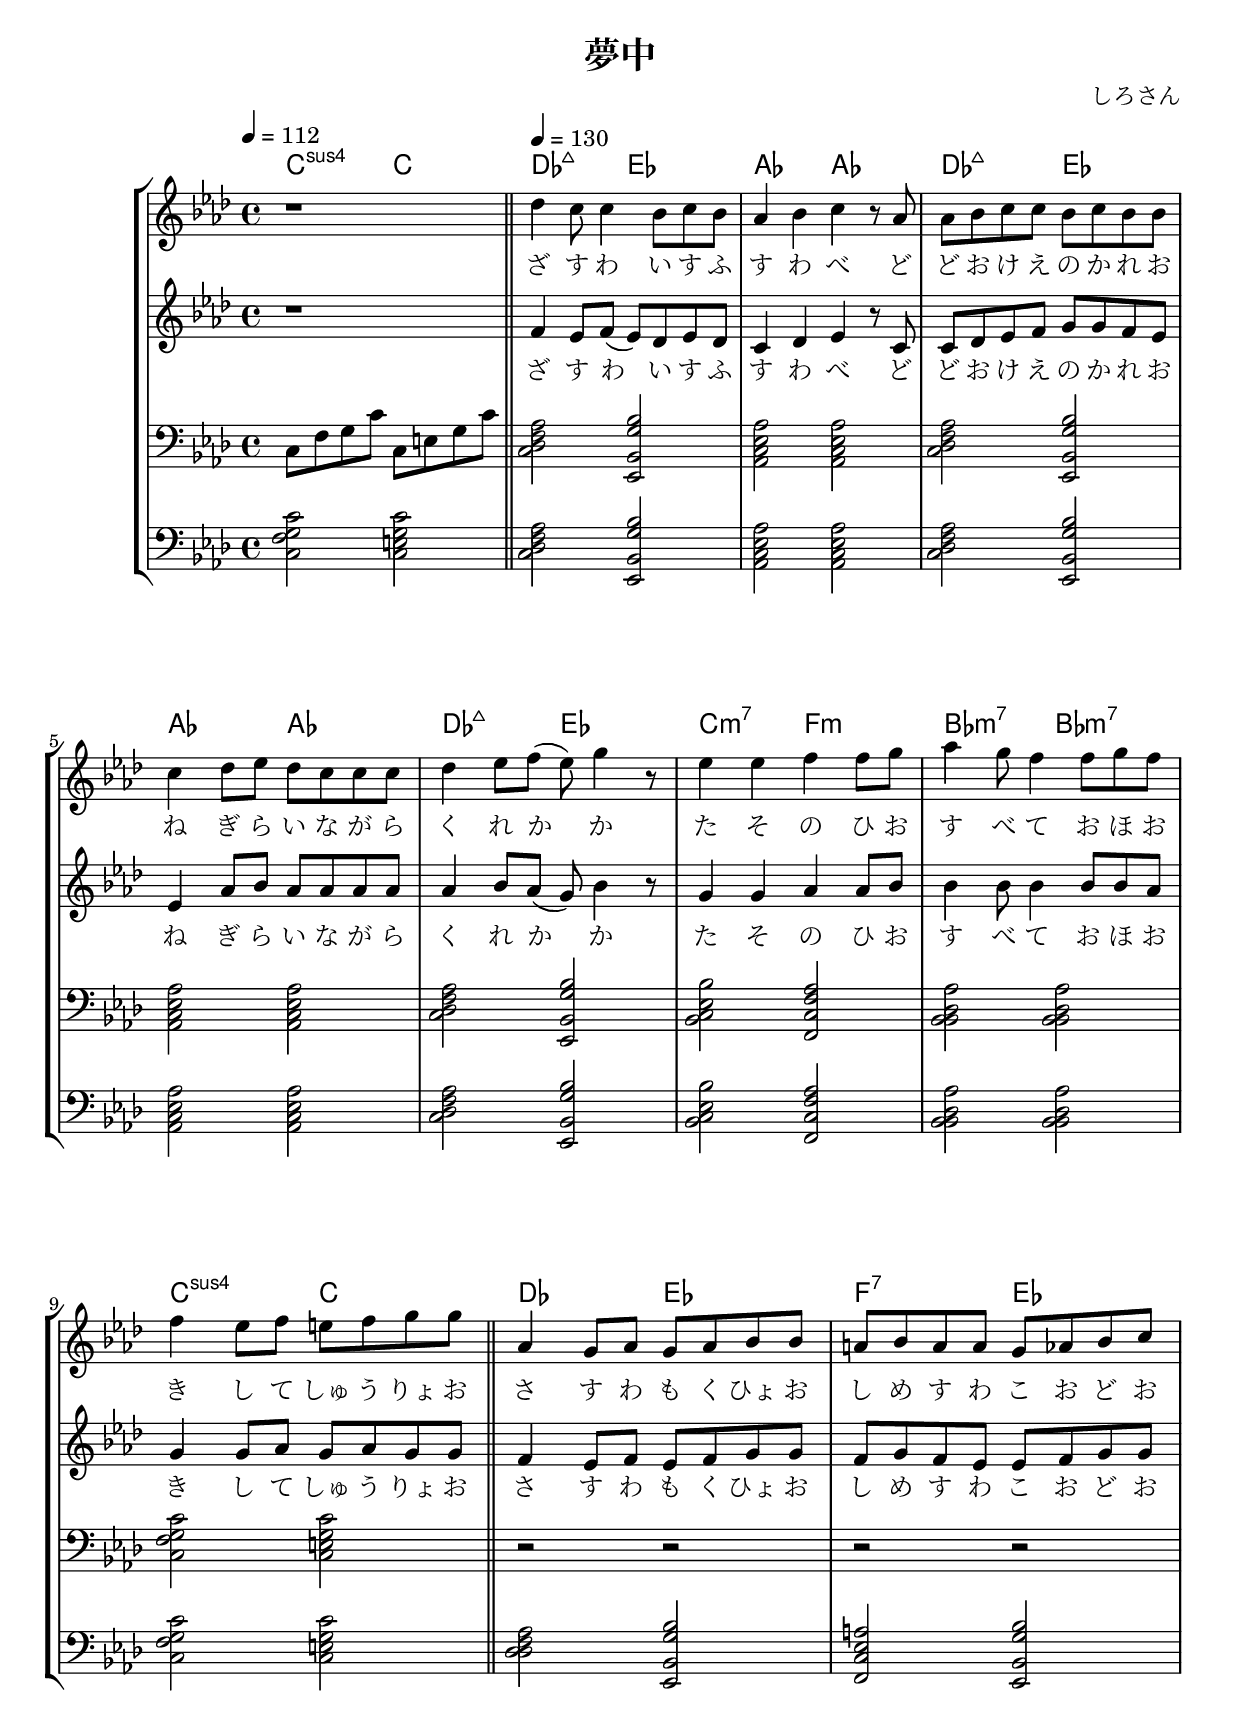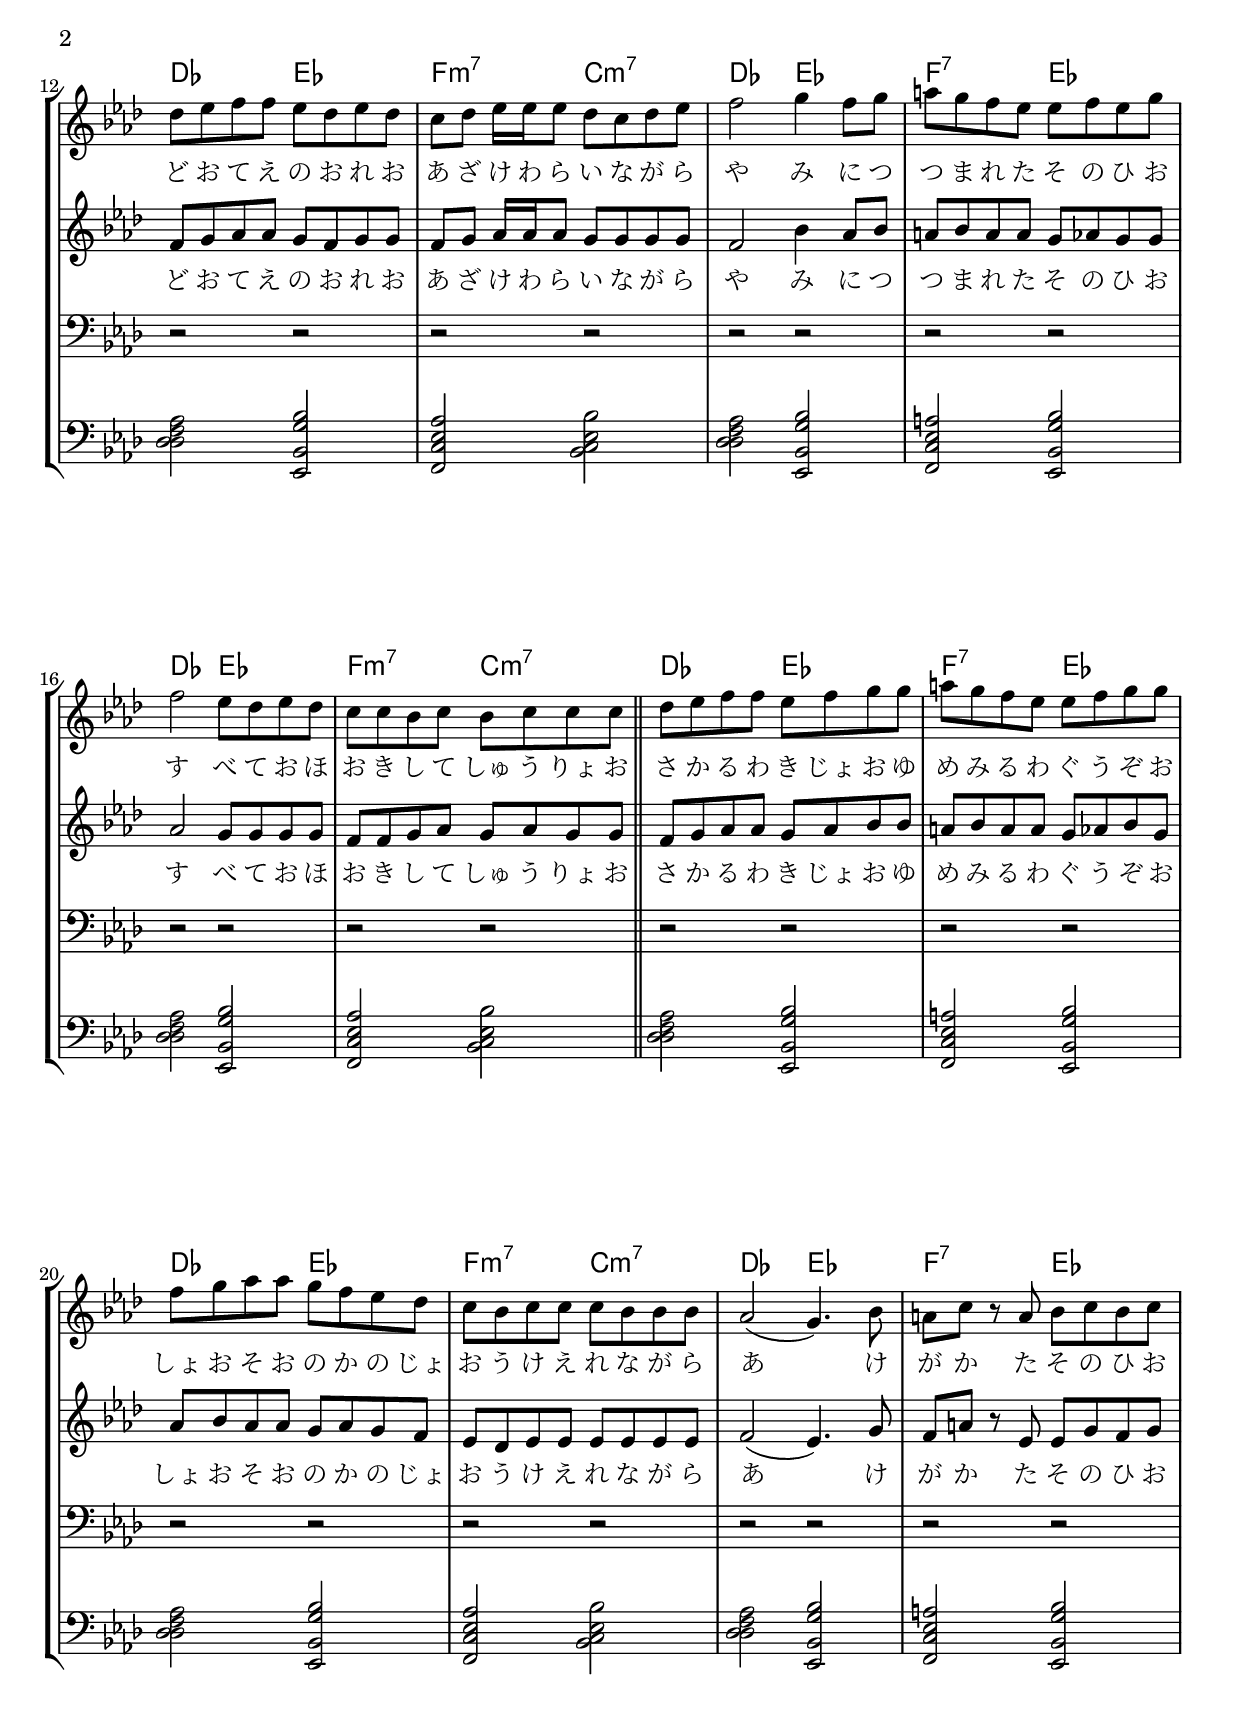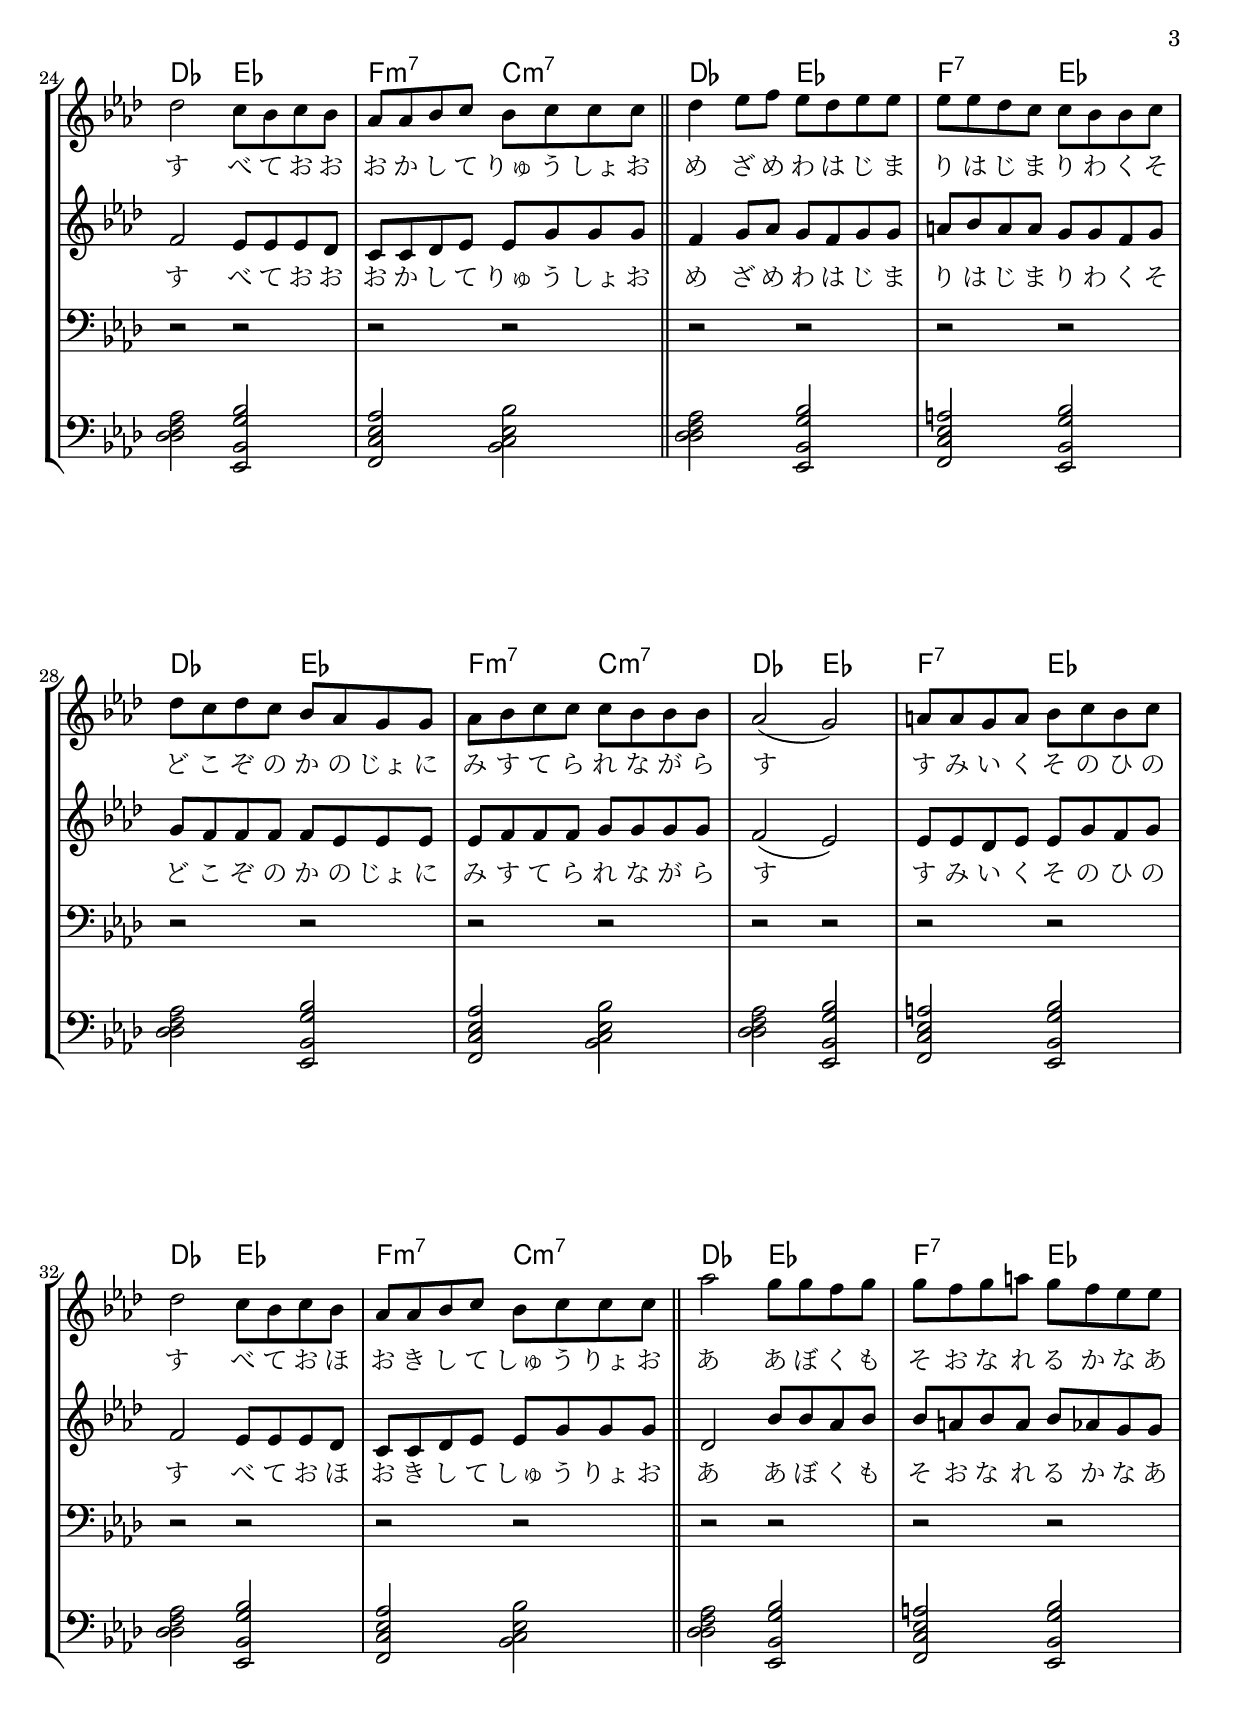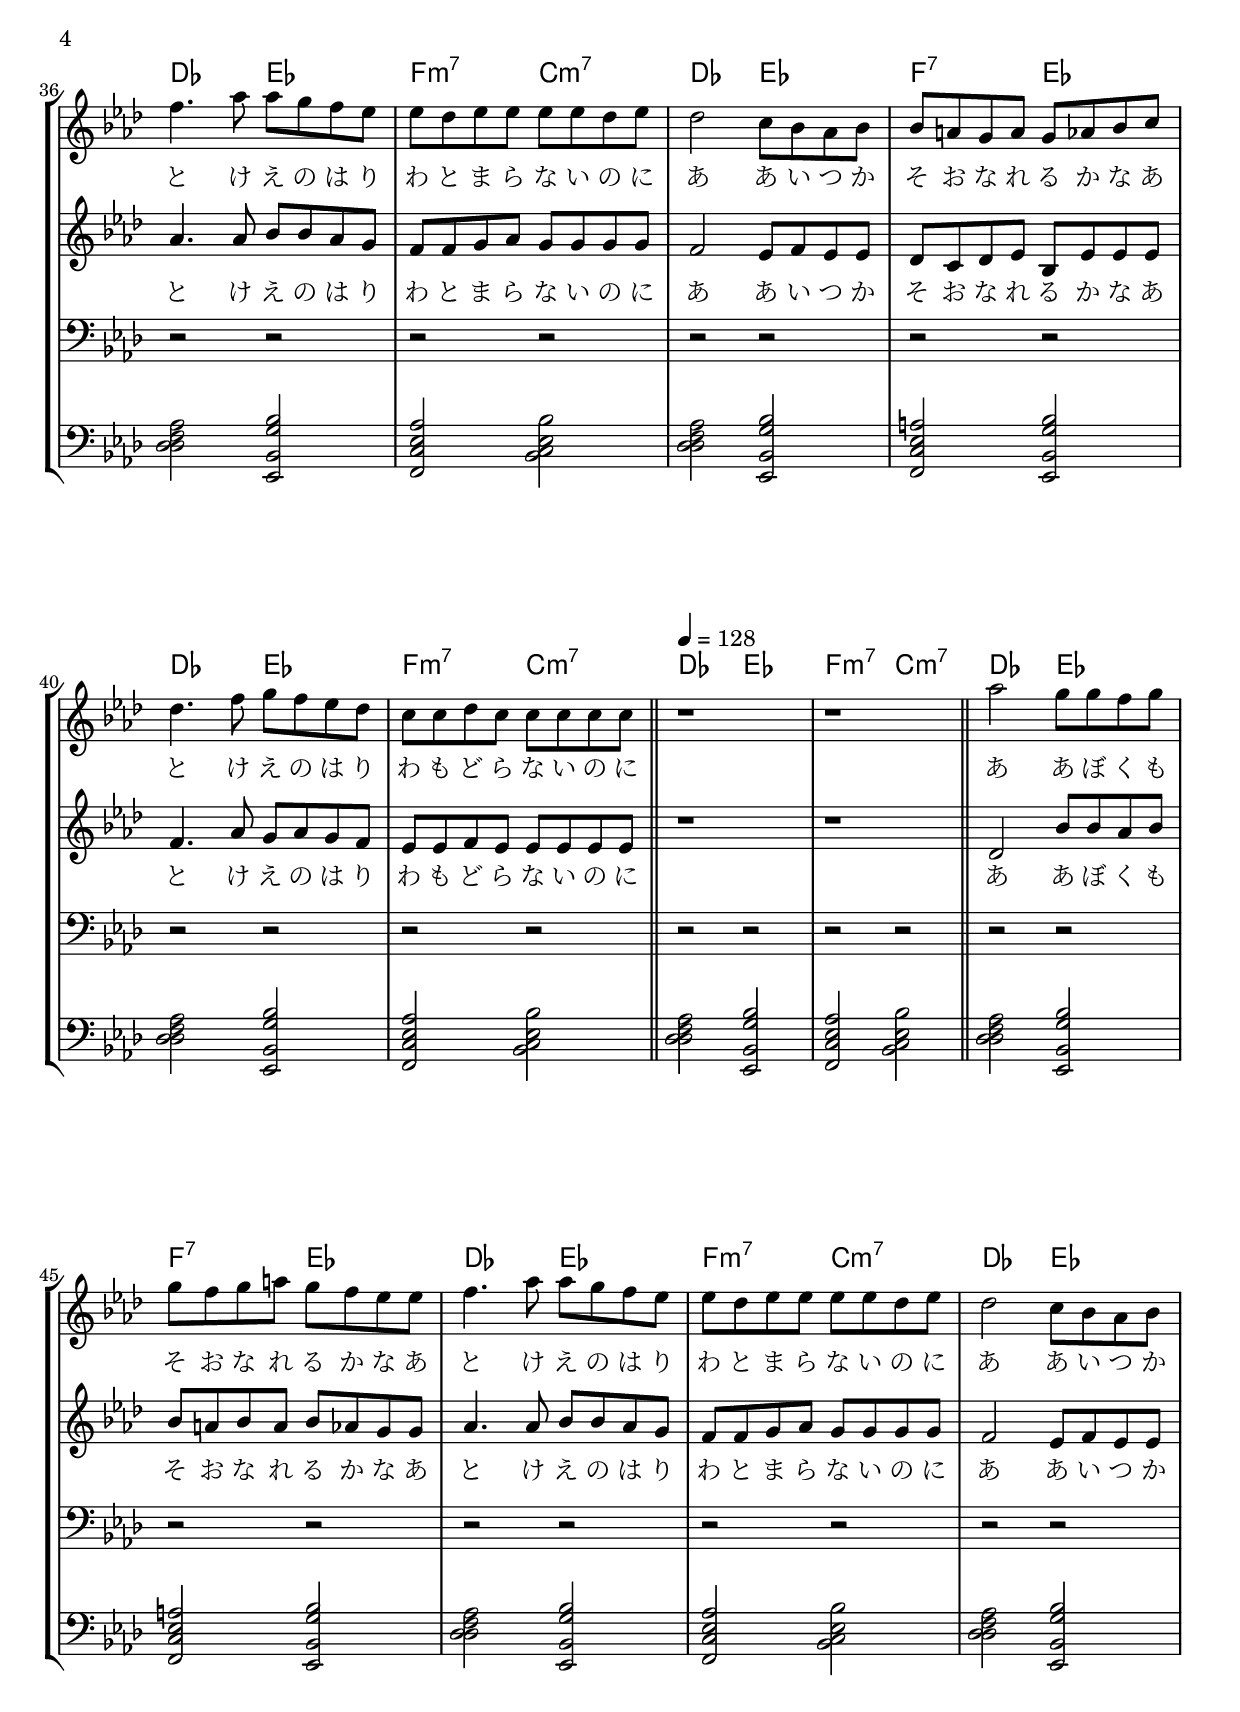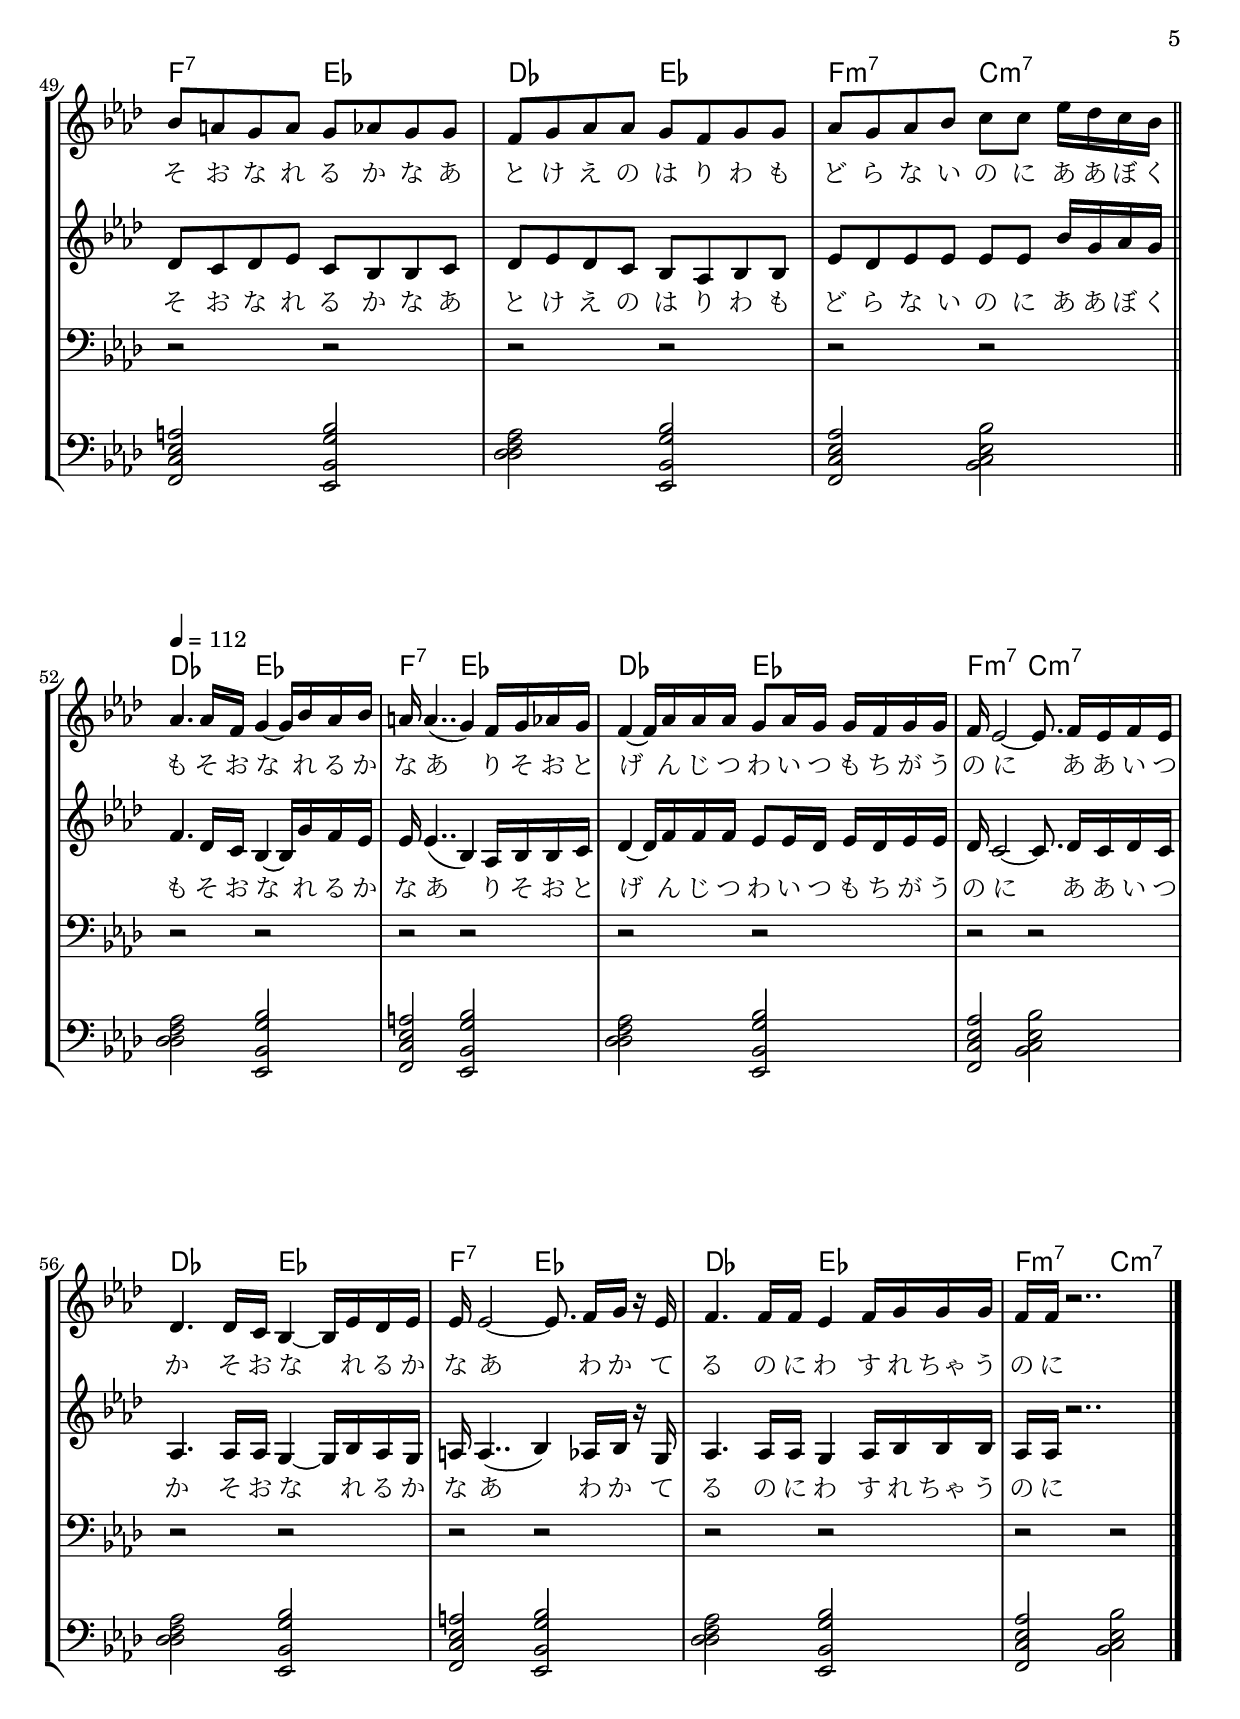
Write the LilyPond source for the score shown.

\version "2.12.1"

\header {
	title = \markup {夢中}
	composer = \markup \center-column {しろさん}
}

harmony = \chordmode {
	c2:sus4 c 

	des:maj7 es as as des:maj7 es as as des:maj7 es c:min7 f:m bes:min7 bes:min7 c:sus4 c 

	des es f:7 es des es f:min7 c:min7 des es f:7 es des es f:min7 c:min7 

	des es f:7 es des es f:min7 c:min7 des es f:7 es des es f:min7 c:min7 

	des es f:7 es des es f:min7 c:min7 des es f:7 es des es f:min7 c:min7 

	des es f:7 es des es f:min7 c:min7 des es f:7 es des es f:min7 c:min7 

	des es f:min7 c:min7 

	des es f:7 es des es f:min7 c:min7 des es f:7 es des es f:min7 c:min7 

	des es f:7 es des es f:min7 c:min7 des es f:7 es des es f:min7 c:min7 
}

melody = {
	\key as \major
	\tempo 4 = 112
	r1   
	\set Staff.midiInstrument = #"mmi0.42"
		\tempo 4 = 130
des''4  c''8  c''4  bes'8  c''8  bes'8 
	as'4  bes'4  c''4  r8  as'8 
	as'8  bes'8  c''8  c''8  bes'8  c''8  bes'8  bes'8 
	c''4  des''8  es''8  des''8  c''8  c''8  c''8 
	des''4  es''8  f''8  (es''8)  g''4  r8 
	es''4  es''4  f''4  f''8  g''8 
	as''4  g''8  f''4  f''8  g''8  f''8 
	f''4  es''8  f''8  e''8  f''8  g''8  g''8
	\set Staff.midiInstrument = #"mmi0.48"
	as'4  g'8  as'8  g'8  as'8  bes'8  bes'8 
	a'8  bes'8  a'8  a'8  g'8  as'8  bes'8  c''8 
	des''8  es''8  f''8  f''8  es''8  des''8  es''8  des''8 
	c''8  des''8  es''16  es''16  es''8  des''8  c''8  des''8  es''8 
	f''2  g''4  f''8  g''8 
	a''8  g''8  f''8  es''8  es''8  f''8  es''8  g''8 
	f''2  es''8  des''8  es''8  des''8 
	c''8  c''8  bes'8  c''8  bes'8  c''8  c''8  c''8
	\set Staff.midiInstrument = #"mmi0.48"
	des''8  es''8  f''8  f''8  es''8  f''8  g''8  g''8 
	a''8  g''8  f''8  es''8  es''8  f''8  g''8  g''8 
	f''8  g''8  as''8  as''8  g''8  f''8  es''8  des''8 
	c''8  bes'8  c''8  c''8  c''8  bes'8  bes'8  bes'8 
	as'2  (g'4.)  bes'8 
	a'8  c''8  r8  a'8  bes'8  c''8  bes'8  c''8 
	des''2  c''8  bes'8  c''8  bes'8 
	as'8  as'8  bes'8  c''8  bes'8  c''8  c''8  c''8
	\set Staff.midiInstrument = #"mmi0.48"
	des''4  es''8  f''8  es''8  des''8  es''8  es''8 
	es''8  es''8  des''8  c''8  c''8  bes'8  bes'8  c''8 
	des''8  c''8  des''8  c''8  bes'8  as'8  g'8  g'8 
	as'8  bes'8  c''8  c''8  c''8  bes'8  bes'8  bes'8 
	as'2  (g'2) 
	a'8  a'8  g'8  a'8  bes'8  c''8  bes'8  c''8 
	des''2  c''8  bes'8  c''8  bes'8 
	as'8  as'8  bes'8  c''8  bes'8  c''8  c''8  c''8
	\set Staff.midiInstrument = #"mmi0.48"
	as''2  g''8  g''8  f''8  g''8 
	g''8  f''8  g''8  a''8  g''8  f''8  es''8  es''8 
	f''4.  as''8  as''8  g''8  f''8  es''8 
	es''8  des''8  es''8  es''8  es''8  es''8  des''8  es''8 
	des''2  c''8  bes'8  as'8  bes'8 
	bes'8  a'8  g'8  a'8  g'8  as'8  bes'8  c''8 
	des''4.  f''8  g''8  f''8  es''8  des''8 
	c''8  c''8  des''8  c''8  c''8  c''8  c''8  c''8
	\tempo 4 = 128
	r1 | r1   
	\set Staff.midiInstrument = #"mmi0.48"
	as''2  g''8  g''8  f''8  g''8 
	g''8  f''8  g''8  a''8  g''8  f''8  es''8  es''8 
	f''4.  as''8  as''8  g''8  f''8  es''8 
	es''8  des''8  es''8  es''8  es''8  es''8  des''8  es''8 
	des''2  c''8  bes'8  as'8  bes'8 
	bes'8  a'8  g'8  a'8  g'8  as'8  g'8  g'8 
	f'8  g'8  as'8  as'8  g'8  f'8  g'8  g'8 
	as'8  g'8  as'8  bes'8  c''8  c''8  	\set Staff.midiInstrument = #"mmi0.48"
	es''16  des''16  c''16  bes'16 
		\tempo 4 = 112
as'4.  as'16  f'16  g'4~g'16  bes'16  as'16  bes'16 
	a'16  a'4..  (g'4)  f'16  g'16  as'16  g'16 
	f'4~f'16  as'16  as'16  as'16  g'8  as'16  g'16  g'16  f'16  g'16  g'16 
	f'16  es'2~es'8.  f'16  es'16  f'16  es'16 
	des'4.  des'16  c'16  bes4~bes16  es'16  des'16  es'16 
	es'16  es'2~es'8.  f'16  g'16  r16  es'16 
	f'4.  f'16  f'16  es'4  f'16  g'16  g'16  g'16 
	f'16  f'16  	r2.. 	\bar "|."
}

words = \lyricmode {
	
	ざ  す  わ  い  す  ふ  す  わ  べ  ど  ど  お  け  え  の  か  れ  お  ね  ぎ  ら  い  な  が  ら  く  れ  か  か  た  そ  の  ひ  お  す  べ  て  お  ほ  お  き  し  て  しゅ  う  りょ  お  
	さ  す  わ  も  く  ひょ  お  し  め  す  わ  こ  お  ど  お  ど  お  て  え  の  お  れ  お  あ  ざ  け  わ  ら  い  な  が  ら  や  み  に  つ  つ  ま  れ  た  そ  の  ひ  お  す  べ  て  お  ほ  お  き  し  て  しゅ  う  りょ  お  
	さ  か  る  わ  き  じょ  お  ゆ  め  み  る  わ  ぐ  う  ぞ  お  しょ  お  そ  お  の  か  の  じょ  お  う  け  え  れ  な  が  ら  あ  け  が  か  た  そ  の  ひ  お  す  べ  て  お  お  お  か  し  て  りゅ  う  しょ  お  
	め  ざ  め  わ  は  じ  ま  り  は  じ  ま  り  わ  く  そ  ど  こ  ぞ  の  か  の  じょ  に  み  す  て  ら  れ  な  が  ら  す  す  み  い  く  そ  の  ひ  の  す  べ  て  お  ほ  お  き  し  て  しゅ  う  りょ  お  
	あ  あ  ぼ  く  も  そ  お  な  れ  る  か  な  あ  と  け  え  の  は  り  わ  と  ま  ら  な  い  の  に  あ  あ  い  つ  か  そ  お  な  れ  る  か  な  あ  と  け  え  の  は  り  わ  も  ど  ら  な  い  の  に  
	
	あ  あ  ぼ  く  も  そ  お  な  れ  る  か  な  あ  と  け  え  の  は  り  わ  と  ま  ら  な  い  の  に  あ  あ  い  つ  か  そ  お  な  れ  る  か  な  あ  と  け  え  の  は  り  わ  も  ど  ら  な  い  の  に  
	あ  あ  ぼ  く  も  そ  お  な  れ  る  か  な  あ  り  そ  お  と  げ  ん  じ  つ  わ  い  つ  も  ち  が  う  の  に  あ  あ  い  つ  か  そ  お  な  れ  る  か  な  あ  わ  か  て  る  の  に  わ  す  れ  ちゃ  う  の  に  
}

secondmelody = {
	\key as \major
	\tempo 4 = 112
	r1   
	\set Staff.midiInstrument = #"mmi0.42"
		\tempo 4 = 130
f'4  es'8  f'8  (es'8)  des'8  es'8  des'8 
	c'4  des'4  es'4  r8  c'8 
	c'8  des'8  es'8  f'8  g'8  g'8  f'8  es'8 
	es'4  as'8  bes'8  as'8  as'8  as'8  as'8 
	as'4  bes'8  as'8  (g'8)  bes'4  r8 
	g'4  g'4  as'4  as'8  bes'8 
	bes'4  bes'8  bes'4  bes'8  bes'8  as'8 
	g'4  g'8  as'8  g'8  as'8  g'8  g'8
	\set Staff.midiInstrument = #"mmi0.48"
	f'4  es'8  f'8  es'8  f'8  g'8  g'8 
	f'8  g'8  f'8  es'8  es'8  f'8  g'8  g'8 
	f'8  g'8  as'8  as'8  g'8  f'8  g'8  g'8 
	f'8  g'8  as'16  as'16  as'8  g'8  g'8  g'8  g'8 
	f'2  bes'4  as'8  bes'8 
	a'8  bes'8  a'8  a'8  g'8  as'8  g'8  g'8 
	as'2  g'8  g'8  g'8  g'8 
	f'8  f'8  g'8  as'8  g'8  as'8  g'8  g'8
	\set Staff.midiInstrument = #"mmi0.48"
	f'8  g'8  as'8  as'8  g'8  as'8  bes'8  bes'8 
	a'8  bes'8  a'8  a'8  g'8  as'8  bes'8  g'8 
	as'8  bes'8  as'8  as'8  g'8  as'8  g'8  f'8 
	es'8  des'8  es'8  es'8  es'8  es'8  es'8  es'8 
	f'2  (es'4.)  g'8 
	f'8  a'8  r8  es'8  es'8  g'8  f'8  g'8 
	f'2  es'8  es'8  es'8  des'8 
	c'8  c'8  des'8  es'8  es'8  g'8  g'8  g'8
	\set Staff.midiInstrument = #"mmi0.48"
	f'4  g'8  as'8  g'8  f'8  g'8  g'8 
	a'8  bes'8  a'8  a'8  g'8  g'8  f'8  g'8 
	g'8  f'8  f'8  f'8  f'8  es'8  es'8  es'8 
	es'8  f'8  f'8  f'8  g'8  g'8  g'8  g'8 
	f'2  (es'2) 
	es'8  es'8  des'8  es'8  es'8  g'8  f'8  g'8 
	f'2  es'8  es'8  es'8  des'8 
	c'8  c'8  des'8  es'8  es'8  g'8  g'8  g'8
	\set Staff.midiInstrument = #"mmi0.48"
	des'2  bes'8  bes'8  as'8  bes'8 
	bes'8  a'8  bes'8  a'8  bes'8  as'8  g'8  g'8 
	as'4.  as'8  bes'8  bes'8  as'8  g'8 
	f'8  f'8  g'8  as'8  g'8  g'8  g'8  g'8 
	f'2  es'8  f'8  es'8  es'8 
	des'8  c'8  des'8  es'8  bes8  es'8  es'8  es'8 
	f'4.  as'8  g'8  as'8  g'8  f'8 
	es'8  es'8  f'8  es'8  es'8  es'8  es'8  es'8
	\tempo 4 = 128
	r1 | r1   
	\set Staff.midiInstrument = #"mmi0.48"
	des'2  bes'8  bes'8  as'8  bes'8 
	bes'8  a'8  bes'8  a'8  bes'8  as'8  g'8  g'8 
	as'4.  as'8  bes'8  bes'8  as'8  g'8 
	f'8  f'8  g'8  as'8  g'8  g'8  g'8  g'8 
	f'2  es'8  f'8  es'8  es'8 
	des'8  c'8  des'8  es'8  c'8  bes8  bes8  c'8 
	des'8  es'8  des'8  c'8  bes8  as8  bes8  bes8 
	es'8  des'8  es'8  es'8  es'8  es'8  	\set Staff.midiInstrument = #"mmi0.48"
	bes'16  g'16  as'16  g'16 
		\tempo 4 = 112
f'4.  des'16  c'16  bes4~bes16  g'16  f'16  es'16 
	es'16  es'4..  (bes4)  as16  bes16  bes16  c'16 
	des'4~des'16  f'16  f'16  f'16  es'8  es'16  des'16  es'16  des'16  es'16  es'16 
	des'16  c'2~c'8.  des'16  c'16  des'16  c'16 
	as4.  as16  as16  g4~g16  bes16  as16  g16 
	a16  a4..  (bes4)  as16  bes16  r16  g16 
	as4.  as16  as16  g4  as16  bes16  bes16  bes16 
	as16  as16  	r2.. 	\bar "|."
}

secondwords = \lyricmode {
	
	ざ  す  わ  い  す  ふ  す  わ  べ  ど  ど  お  け  え  の  か  れ  お  ね  ぎ  ら  い  な  が  ら  く  れ  か  か  た  そ  の  ひ  お  す  べ  て  お  ほ  お  き  し  て  しゅ  う  りょ  お  
	さ  す  わ  も  く  ひょ  お  し  め  す  わ  こ  お  ど  お  ど  お  て  え  の  お  れ  お  あ  ざ  け  わ  ら  い  な  が  ら  や  み  に  つ  つ  ま  れ  た  そ  の  ひ  お  す  べ  て  お  ほ  お  き  し  て  しゅ  う  りょ  お  
	さ  か  る  わ  き  じょ  お  ゆ  め  み  る  わ  ぐ  う  ぞ  お  しょ  お  そ  お  の  か  の  じょ  お  う  け  え  れ  な  が  ら  あ  け  が  か  た  そ  の  ひ  お  す  べ  て  お  お  お  か  し  て  りゅ  う  しょ  お  
	め  ざ  め  わ  は  じ  ま  り  は  じ  ま  り  わ  く  そ  ど  こ  ぞ  の  か  の  じょ  に  み  す  て  ら  れ  な  が  ら  す  す  み  い  く  そ  の  ひ  の  す  べ  て  お  ほ  お  き  し  て  しゅ  う  りょ  お  
	あ  あ  ぼ  く  も  そ  お  な  れ  る  か  な  あ  と  け  え  の  は  り  わ  と  ま  ら  な  い  の  に  あ  あ  い  つ  か  そ  お  な  れ  る  か  な  あ  と  け  え  の  は  り  わ  も  ど  ら  な  い  の  に  
	
	あ  あ  ぼ  く  も  そ  お  な  れ  る  か  な  あ  と  け  え  の  は  り  わ  と  ま  ら  な  い  の  に  あ  あ  い  つ  か  そ  お  な  れ  る  か  な  あ  と  け  え  の  は  り  わ  も  ど  ら  な  い  の  に  
	あ  あ  ぼ  く  も  そ  お  な  れ  る  か  な  あ  り  そ  お  と  げ  ん  じ  つ  わ  い  つ  も  ち  が  う  の  に  あ  あ  い  つ  か  そ  お  な  れ  る  か  な  あ  わ  か  て  る  の  に  わ  す  れ  ちゃ  う  の  に  
}

tempochange = {
	\tempo 4 = 112
	r1 \bar "||"
	\tempo 4 = 130
	r1 | r1 | r1 | r1 | r1 | r1 | r1 | r1 \bar "||"
	\tempo 4 = 130
	r1 | r1 | r1 | r1 | r1 | r1 | r1 | r1 \bar "||"
	\tempo 4 = 130
	r1 | r1 | r1 | r1 | r1 | r1 | r1 | r1 \bar "||"
	\tempo 4 = 130
	r1 | r1 | r1 | r1 | r1 | r1 | r1 | r1 \bar "||"
	\tempo 4 = 130
	r1 | r1 | r1 | r1 | r1 | r1 | r1 | r1 \bar "||"
	\tempo 4 = 128
	r1 | r1 \bar "||"
	\tempo 4 = 128
	r1 | r1 | r1 | r1 | r1 | r1 | r1 | r1 \bar "||"
	\tempo 4 = 112
	r1 | r1 | r1 | r1 | r1 | r1 | r1 | r1 \bar "|."
}

mainacc = {
	\clef bass
	\set Staff.midiInstrument = #"Violin"
	\key as \major
	\tempo 4 = 112
	c8 f8 g8 c'8
	c8 e8 g8 c'8
	\bar "||"

	\set Staff.midiInstrument = #"Violin"
	\tempo 4 = 130
	<des c f as>2
	<es, bes, g bes>2
	<as, c es as>2
	<as, c es as>2
	<des c f as>2
	<es, bes, g bes>2
	<as, c es as>2
	<as, c es as>2
	<des c f as>2
	<es, bes, g bes>2
	<c bes, es bes>2
	<f, c f as>2
	<bes, bes, des as>2
	<bes, bes, des as>2
	<c f g c'>2
	<c e g c'>2
	\bar "||"

	\set Staff.midiInstrument = #"Violin"
	r2
	r2
	r2
	r2
	r2
	r2
	r2
	r2
	r2
	r2
	r2
	r2
	r2
	r2
	r2
	r2
	\bar "||"

	\set Staff.midiInstrument = #"Violin"
	r2
	r2
	r2
	r2
	r2
	r2
	r2
	r2
	r2
	r2
	r2
	r2
	r2
	r2
	r2
	r2
	\bar "||"

	\set Staff.midiInstrument = #"Violin"
	r2
	r2
	r2
	r2
	r2
	r2
	r2
	r2
	r2
	r2
	r2
	r2
	r2
	r2
	r2
	r2
	\bar "||"

	\set Staff.midiInstrument = #"Violin"
	r2
	r2
	r2
	r2
	r2
	r2
	r2
	r2
	r2
	r2
	r2
	r2
	r2
	r2
	r2
	r2
	\bar "||"

	\set Staff.midiInstrument = #"Violin"
	\tempo 4 = 128
	r2
	r2
	r2
	r2
	\bar "||"

	\set Staff.midiInstrument = #"Violin"
	r2
	r2
	r2
	r2
	r2
	r2
	r2
	r2
	r2
	r2
	r2
	r2
	r2
	r2
	r2
	r2
	\bar "||"

	\set Staff.midiInstrument = #"Bright Acoustic"
	\tempo 4 = 112
	r2
	r2
	r2
	r2
	r2
	r2
	r2
	r2
	r2
	r2
	r2
	r2
	r2
	r2
	r2
	r2
	\bar "|."
}

subacc = {
	\clef bass
	\set Staff.midiInstrument = #"Trombone"
	\key as \major
	\tempo 4 = 112
	<c f g c'>2
	<c e g c'>2
	\bar "||"

	\set Staff.midiInstrument = #"Acoustic grand"
	\tempo 4 = 130
	<des c f as>2
	<es, bes, g bes>2
	<as, c es as>2
	<as, c es as>2
	<des c f as>2
	<es, bes, g bes>2
	<as, c es as>2
	<as, c es as>2
	<des c f as>2
	<es, bes, g bes>2
	<c bes, es bes>2
	<f, c f as>2
	<bes, bes, des as>2
	<bes, bes, des as>2
	<c f g c'>2
	<c e g c'>2
	\bar "||"

	\set Staff.midiInstrument = #"Acoustic grand"
	<des des f as>2
	<es, bes, g bes>2
	<f, c es a>2
	<es, bes, g bes>2
	<des des f as>2
	<es, bes, g bes>2
	<f, c es as>2
	<c bes, es bes>2
	<des des f as>2
	<es, bes, g bes>2
	<f, c es a>2
	<es, bes, g bes>2
	<des des f as>2
	<es, bes, g bes>2
	<f, c es as>2
	<c bes, es bes>2
	\bar "||"

	\set Staff.midiInstrument = #"Acoustic grand"
	<des des f as>2
	<es, bes, g bes>2
	<f, c es a>2
	<es, bes, g bes>2
	<des des f as>2
	<es, bes, g bes>2
	<f, c es as>2
	<c bes, es bes>2
	<des des f as>2
	<es, bes, g bes>2
	<f, c es a>2
	<es, bes, g bes>2
	<des des f as>2
	<es, bes, g bes>2
	<f, c es as>2
	<c bes, es bes>2
	\bar "||"

	\set Staff.midiInstrument = #"Acoustic grand"
	<des des f as>2
	<es, bes, g bes>2
	<f, c es a>2
	<es, bes, g bes>2
	<des des f as>2
	<es, bes, g bes>2
	<f, c es as>2
	<c bes, es bes>2
	<des des f as>2
	<es, bes, g bes>2
	<f, c es a>2
	<es, bes, g bes>2
	<des des f as>2
	<es, bes, g bes>2
	<f, c es as>2
	<c bes, es bes>2
	\bar "||"

	\set Staff.midiInstrument = #"Acoustic grand"
	<des des f as>2
	<es, bes, g bes>2
	<f, c es a>2
	<es, bes, g bes>2
	<des des f as>2
	<es, bes, g bes>2
	<f, c es as>2
	<c bes, es bes>2
	<des des f as>2
	<es, bes, g bes>2
	<f, c es a>2
	<es, bes, g bes>2
	<des des f as>2
	<es, bes, g bes>2
	<f, c es as>2
	<c bes, es bes>2
	\bar "||"

	\set Staff.midiInstrument = #"Acoustic grand"
	\tempo 4 = 128
	<des des f as>2
	<es, bes, g bes>2
	<f, c es as>2
	<c bes, es bes>2
	\bar "||"

	\set Staff.midiInstrument = #"Acoustic grand"
	<des des f as>2
	<es, bes, g bes>2
	<f, c es a>2
	<es, bes, g bes>2
	<des des f as>2
	<es, bes, g bes>2
	<f, c es as>2
	<c bes, es bes>2
	<des des f as>2
	<es, bes, g bes>2
	<f, c es a>2
	<es, bes, g bes>2
	<des des f as>2
	<es, bes, g bes>2
	<f, c es as>2
	<c bes, es bes>2
	\bar "||"

	\set Staff.midiInstrument = #"Acoustic grand"
	\tempo 4 = 112
	<des des f as>2
	<es, bes, g bes>2
	<f, c es a>2
	<es, bes, g bes>2
	<des des f as>2
	<es, bes, g bes>2
	<f, c es as>2
	<c bes, es bes>2
	<des des f as>2
	<es, bes, g bes>2
	<f, c es a>2
	<es, bes, g bes>2
	<des des f as>2
	<es, bes, g bes>2
	<f, c es as>2
	<c bes, es bes>2
	\bar "|."
}

percA = {
	\drummode {
	r8 hh2. r8  \bar "||"
	hh8 hh8 hh8 hh8 hh8 hh8 hh8 hh8  |hh8 hh8 hh8 hh8 hh4 hh8 hh8  |hh8 hh8 hh8 hh8 hh8 hh8 hh8 hh8  |hh8 hh8 hh8 hh2 r8  |hh8 hh8 hh8 hh8 hh8 hh8 hh8 hh8  |hh8 hh8 hh8 hh8 hh4 hh8 hh8  |hh8 hh8 hh8 hh8 hh8 hh8 hh8 hh8  |r8 hh2. r8  \bar "||"
	hh8 hh8 hh8 hh8 hh8 hh8 hh8 hh8  |hh8 hh8 hh8 hh8 hh4 hh8 hh8  |hh8 hh8 hh8 hh8 hh8 hh8 hh8 hh8  |hh8 hh8 hh8 hh2 r8  |hh8 hh8 hh8 hh8 hh8 hh8 hh8 hh8  |hh8 hh8 hh8 hh8 hh4 hh8 hh8  |hh8 hh8 hh8 hh8 hh8 hh8 hh8 hh8  |r8 hh2. r8  \bar "||"
	hh8 hh8 hh8 hh8 hh8 hh8 hh8 hh8  |hh8 hh8 hh8 hh8 hh4 hh8 hh8  |hh8 hh8 hh8 hh8 hh8 hh8 hh8 hh8  |hh8 hh8 hh8 hh2 r8  |hh8 hh8 hh8 hh8 hh8 hh8 hh8 hh8  |hh8 hh8 hh8 hh8 hh4 hh8 hh8  |hh8 hh8 hh8 hh8 hh8 hh8 hh8 hh8  |r8 hh2. r8  \bar "||"
	hh8 hh8 hh8 hh8 hh8 hh8 hh8 hh8  |hh8 hh8 hh8 hh8 hh4 hh8 hh8  |hh8 hh8 hh8 hh8 hh8 hh8 hh8 hh8  |hh8 hh8 hh8 hh2 r8  |hh8 hh8 hh8 hh8 hh8 hh8 hh8 hh8  |hh8 hh8 hh8 hh8 hh4 hh8 hh8  |hh8 hh8 hh8 hh8 hh8 hh8 hh8 hh8  |r8 hh2. r8  \bar "||"
	hh8 hh8 hh8 hh8 hh8 hh8 hh8 hh8  |hh8 hh8 hh8 hh8 hh4 hh8 hh8  |hh8 hh8 hh8 hh8 hh8 hh8 hh8 hh8  |hh8 hh8 hh8 hh2 r8  |hh8 hh8 hh8 hh8 hh8 hh8 hh8 hh8  |hh8 hh8 hh8 hh8 hh4 hh8 hh8  |hh8 hh8 hh8 hh8 hh8 hh8 hh8 hh8  |r8 hh2. r8  \bar "||"
	hh8 hh8 hh8 hh8 hh8 hh8 hh8 hh8  |r8 hh2. r8  \bar "||"
	hh8 hh8 hh8 hh8 hh8 hh8 hh8 hh8  |hh8 hh8 hh8 hh8 hh4 hh8 hh8  |hh8 hh8 hh8 hh8 hh8 hh8 hh8 hh8  |hh8 hh8 hh8 hh2 r8  |hh8 hh8 hh8 hh8 hh8 hh8 hh8 hh8  |hh8 hh8 hh8 hh8 hh4 hh8 hh8  |hh8 hh8 hh8 hh8 hh8 hh8 hh8 hh8  |r8 hh2. r8  \bar "||"
	hh8 hh8 hh8 hh8 hh8 hh8 hh8 hh8  |hh8 hh8 hh8 hh8 hh4 hh8 hh8  |hh8 hh8 hh8 hh8 hh8 hh8 hh8 hh8  |hh8 hh8 hh8 hh2 r8  |hh8 hh8 hh8 hh8 hh8 hh8 hh8 hh8  |hh8 hh8 hh8 hh8 hh4 hh8 hh8  |hh8 hh8 hh8 hh8 hh8 hh8 hh8 hh8  |r8 hh2. r8  \bar "|."
	}
}

percB = {
	\drummode {
	r4 sn2 sn4  \bar "||"
	r4 sn8. sn8 sn8. sn8. sn16  |r4 sn8. sn8 sn8. sn4  |r4 sn8. sn8 sn8. sn8. sn16  |r8 sn8 sn4 sn8 sn16 sn8 sn8 sn16  |r4 sn8. sn8 sn8. sn8. sn16  |r4 sn8. sn8 sn8. sn4  |r4 sn8. sn8 sn8. sn8. sn16  |r4 sn2 sn4  \bar "||"
	r4 sn8. sn8 sn8. sn8. sn16  |r4 sn8. sn8 sn8. sn4  |r4 sn8. sn8 sn8. sn8. sn16  |r8 sn8 sn4 sn8 sn16 sn8 sn8 sn16  |r4 sn8. sn8 sn8. sn8. sn16  |r4 sn8. sn8 sn8. sn4  |r4 sn8. sn8 sn8. sn8. sn16  |r4 sn2 sn4  \bar "||"
	r4 sn8. sn8 sn8. sn8. sn16  |r4 sn8. sn8 sn8. sn4  |r4 sn8. sn8 sn8. sn8. sn16  |r8 sn8 sn4 sn8 sn16 sn8 sn8 sn16  |r4 sn8. sn8 sn8. sn8. sn16  |r4 sn8. sn8 sn8. sn4  |r4 sn8. sn8 sn8. sn8. sn16  |r4 sn2 sn4  \bar "||"
	r4 sn8. sn8 sn8. sn8. sn16  |r4 sn8. sn8 sn8. sn4  |r4 sn8. sn8 sn8. sn8. sn16  |r8 sn8 sn4 sn8 sn16 sn8 sn8 sn16  |r4 sn8. sn8 sn8. sn8. sn16  |r4 sn8. sn8 sn8. sn4  |r4 sn8. sn8 sn8. sn8. sn16  |r4 sn2 sn4  \bar "||"
	r4 sn8. sn8 sn8. sn8. sn16  |r4 sn8. sn8 sn8. sn4  |r4 sn8. sn8 sn8. sn8. sn16  |r8 sn8 sn4 sn8 sn16 sn8 sn8 sn16  |r4 sn8. sn8 sn8. sn8. sn16  |r4 sn8. sn8 sn8. sn4  |r4 sn8. sn8 sn8. sn8. sn16  |r4 sn2 sn4  \bar "||"
	r4 sn8. sn8 sn8. sn8. sn16  |r4 sn2 sn4  \bar "||"
	r4 sn8. sn8 sn8. sn8. sn16  |r4 sn8. sn8 sn8. sn4  |r4 sn8. sn8 sn8. sn8. sn16  |r8 sn8 sn4 sn8 sn16 sn8 sn8 sn16  |r4 sn8. sn8 sn8. sn8. sn16  |r4 sn8. sn8 sn8. sn4  |r4 sn8. sn8 sn8. sn8. sn16  |r4 sn2 sn4  \bar "||"
	r4 sn8. sn8 sn8. sn8. sn16  |r4 sn8. sn8 sn8. sn4  |r4 sn8. sn8 sn8. sn8. sn16  |r8 sn8 sn4 sn8 sn16 sn8 sn8 sn16  |r4 sn8. sn8 sn8. sn8. sn16  |r4 sn8. sn8 sn8. sn4  |r4 sn8. sn8 sn8. sn8. sn16  |r4 sn2 sn4  \bar "|."
	}
}

percC = {
	\drummode {
	bd8 bd4. bd4. bd8  \bar "||"
	bd8 bd4 bd2 bd8  |bd8 bd2 bd4.  |bd8 bd4 bd2 bd8  |bd4 r16 bd8. bd2  |bd8 bd4 bd2 bd8  |bd8 bd2 bd4.  |bd8 bd4 bd2 bd8  |bd8 bd4. bd4. bd8  \bar "||"
	bd8 bd4 bd2 bd8  |bd8 bd2 bd4.  |bd8 bd4 bd2 bd8  |bd4 r16 bd8. bd2  |bd8 bd4 bd2 bd8  |bd8 bd2 bd4.  |bd8 bd4 bd2 bd8  |bd8 bd4. bd4. bd8  \bar "||"
	bd8 bd4 bd2 bd8  |bd8 bd2 bd4.  |bd8 bd4 bd2 bd8  |bd4 r16 bd8. bd2  |bd8 bd4 bd2 bd8  |bd8 bd2 bd4.  |bd8 bd4 bd2 bd8  |bd8 bd4. bd4. bd8  \bar "||"
	bd8 bd4 bd2 bd8  |bd8 bd2 bd4.  |bd8 bd4 bd2 bd8  |bd4 r16 bd8. bd2  |bd8 bd4 bd2 bd8  |bd8 bd2 bd4.  |bd8 bd4 bd2 bd8  |bd8 bd4. bd4. bd8  \bar "||"
	bd8 bd4 bd2 bd8  |bd8 bd2 bd4.  |bd8 bd4 bd2 bd8  |bd4 r16 bd8. bd2  |bd8 bd4 bd2 bd8  |bd8 bd2 bd4.  |bd8 bd4 bd2 bd8  |bd8 bd4. bd4. bd8  \bar "||"
	bd8 bd4 bd2 bd8  |bd8 bd4. bd4. bd8  \bar "||"
	bd8 bd4 bd2 bd8  |bd8 bd2 bd4.  |bd8 bd4 bd2 bd8  |bd4 r16 bd8. bd2  |bd8 bd4 bd2 bd8  |bd8 bd2 bd4.  |bd8 bd4 bd2 bd8  |bd8 bd4. bd4. bd8  \bar "||"
	bd8 bd4 bd2 bd8  |bd8 bd2 bd4.  |bd8 bd4 bd2 bd8  |bd4 r16 bd8. bd2  |bd8 bd4 bd2 bd8  |bd8 bd2 bd4.  |bd8 bd4 bd2 bd8  |bd8 bd4. bd4. bd8  \bar "|."
	}
}

percD = {
	\drummode {
	r1  \bar "||"
	r1  |r2 r8 hho4.  |r1  |r4. r16 hho2 r16  |r1  |r2 r8 hho4.  |r1  |r4. r16 hho2 r16  \bar "||"
	r1  |r2 r8 hho4.  |r1  |r4. r16 hho2 r16  |r1  |r2 r8 hho4.  |r1  |r4. r16 hho2 r16  \bar "||"
	r1  |r2 r8 hho4.  |r1  |r4. r16 hho2 r16  |r1  |r2 r8 hho4.  |r1  |r4. r16 hho2 r16  \bar "||"
	r1  |r2 r8 hho4.  |r1  |r4. r16 hho2 r16  |r1  |r2 r8 hho4.  |r1  |r4. r16 hho2 r16  \bar "||"
	r1  |r2 r8 hho4.  |r1  |r4. r16 hho2 r16  |r1  |r2 r8 hho4.  |r1  |r4. r16 hho2 r16  \bar "||"
	r1  |r2 r8 hho4.  \bar "||"
	r1  |r2 r8 hho4.  |r1  |r4. r16 hho2 r16  |r1  |r2 r8 hho4.  |r1  |r4. r16 hho2 r16  \bar "||"
	r1  |r2 r8 hho4.  |r1  |r4. r16 hho2 r16  |r1  |r2 r8 hho4.  |r1  |r4. r16 hho2 r16  \bar "|."
	}
}

percE = {
	\drummode {
	cymc1  \bar "||"
	r1 |r1 |r1 |r1 |r1 |r1 |r1 |cymc1  \bar "||"
	r1 |r1 |r1 |r1 |r1 |r1 |r1 |cymc1  \bar "||"
	r1 |r1 |r1 |r1 |r1 |r1 |r1 |cymc1  \bar "||"
	r1 |r1 |r1 |r1 |r1 |r1 |r1 |cymc1  \bar "||"
	r1 |r1 |r1 |r1 |r1 |r1 |r1 |cymc1  \bar "||"
	r1 |cymc1  \bar "||"
	r1 |r1 |r1 |r1 |r1 |r1 |r1 |cymc1  \bar "||"
	r1 |r1 |r1 |r1 |r1 |r1 |r1 |cymc1  \bar "|."
	}
}

percF = {
	\drummode {
	r4 r16 tommh16 tommh4. tommh4  \bar "||"
	r1 |r1 |r1 |r1 |r1 |r1 |r1 |r4 r16 tommh16 tommh4. tommh4  \bar "||"
	r1 |r1 |r1 |r1 |r1 |r1 |r1 |r4 r16 tommh16 tommh4. tommh4  \bar "||"
	r1 |r1 |r1 |r1 |r1 |r1 |r1 |r4 r16 tommh16 tommh4. tommh4  \bar "||"
	r1 |r1 |r1 |r1 |r1 |r1 |r1 |r4 r16 tommh16 tommh4. tommh4  \bar "||"
	r1 |r1 |r1 |r1 |r1 |r1 |r1 |r4 r16 tommh16 tommh4. tommh4  \bar "||"
	r1 |r4 r16 tommh16 tommh4. tommh4  \bar "||"
	r1 |r1 |r1 |r1 |r1 |r1 |r1 |r4 r16 tommh16 tommh4. tommh4  \bar "||"
	r1 |r1 |r1 |r1 |r1 |r1 |r1 |r4 r16 tommh16 tommh4. tommh4  \bar "|."
	}
}

percG = {
	\drummode {
	r4. r16 tomml4. tomml8.  \bar "||"
	r1 |r1 |r1 |r1 |r1 |r1 |r1 |r4. r16 tomml4. tomml8.  \bar "||"
	r1 |r1 |r1 |r1 |r1 |r1 |r1 |r4. r16 tomml4. tomml8.  \bar "||"
	r1 |r1 |r1 |r1 |r1 |r1 |r1 |r4. r16 tomml4. tomml8.  \bar "||"
	r1 |r1 |r1 |r1 |r1 |r1 |r1 |r4. r16 tomml4. tomml8.  \bar "||"
	r1 |r1 |r1 |r1 |r1 |r1 |r1 |r4. r16 tomml4. tomml8.  \bar "||"
	r1 |r4. r16 tomml4. tomml8.  \bar "||"
	r1 |r1 |r1 |r1 |r1 |r1 |r1 |r4. r16 tomml4. tomml8.  \bar "||"
	r1 |r1 |r1 |r1 |r1 |r1 |r1 |r4. r16 tomml4. tomml8.  \bar "|."
	}
}

percH = {
	\drummode {
	r2 r16 toml8 toml4 r16  \bar "||"
	r1 |r1 |r1 |r1 |r1 |r1 |r1 |r2 r16 toml8 toml4 r16  \bar "||"
	r1 |r1 |r1 |r1 |r1 |r1 |r1 |r2 r16 toml8 toml4 r16  \bar "||"
	r1 |r1 |r1 |r1 |r1 |r1 |r1 |r2 r16 toml8 toml4 r16  \bar "||"
	r1 |r1 |r1 |r1 |r1 |r1 |r1 |r2 r16 toml8 toml4 r16  \bar "||"
	r1 |r1 |r1 |r1 |r1 |r1 |r1 |r2 r16 toml8 toml4 r16  \bar "||"
	r1 |r2 r16 toml8 toml4 r16  \bar "||"
	r1 |r1 |r1 |r1 |r1 |r1 |r1 |r2 r16 toml8 toml4 r16  \bar "||"
	r1 |r1 |r1 |r1 |r1 |r1 |r1 |r2 r16 toml8 toml4 r16  \bar "|."
	}
}

percI = {
	\drummode {
	r2 r8 tomfh4 tomfh8  \bar "||"
	r1 |r1 |r1 |r1 |r1 |r1 |r1 |r2 r8 tomfh4 tomfh8  \bar "||"
	r1 |r1 |r1 |r1 |r1 |r1 |r1 |r2 r8 tomfh4 tomfh8  \bar "||"
	r1 |r1 |r1 |r1 |r1 |r1 |r1 |r2 r8 tomfh4 tomfh8  \bar "||"
	r1 |r1 |r1 |r1 |r1 |r1 |r1 |r2 r8 tomfh4 tomfh8  \bar "||"
	r1 |r1 |r1 |r1 |r1 |r1 |r1 |r2 r8 tomfh4 tomfh8  \bar "||"
	r1 |r2 r8 tomfh4 tomfh8  \bar "||"
	r1 |r1 |r1 |r1 |r1 |r1 |r1 |r2 r8 tomfh4 tomfh8  \bar "||"
	r1 |r1 |r1 |r1 |r1 |r1 |r1 |r2 r8 tomfh4 tomfh8  \bar "|."
	}
}

\score {
	<<
		\new StaffGroup <<
			\new ChordNames {\harmony}
			\new Voice = "melody" {\melody}
			\new Lyrics \lyricsto "melody" \words
			\new Voice = "secondmelody" {\secondmelody}
			\new Lyrics \lyricsto "secondmelody" \secondwords
			\new Staff = "mainacc" {\mainacc}
			\new Staff = "subacc" {\subacc}
		>>
	>>
	\layout { }
}
